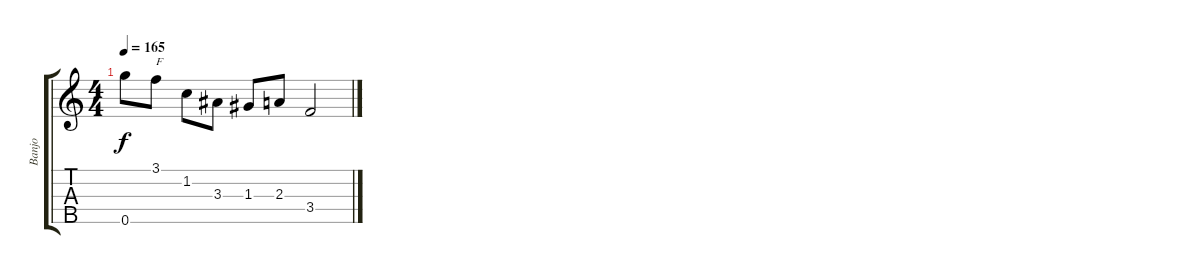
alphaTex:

\track ("Banjo" "Banjo") {instrument electricguitarjazz}
\staff {score tabs}
\tuning (D4 B3 G3 D3 G4) {hide}
\ts (4 4)
\tempo 165
\clef g2
\ks c
0.5.8{dy f} 3.1.8{txt "F"} 1.2.8 3.3.8 1.3.8 2.3.8 3.4.2
